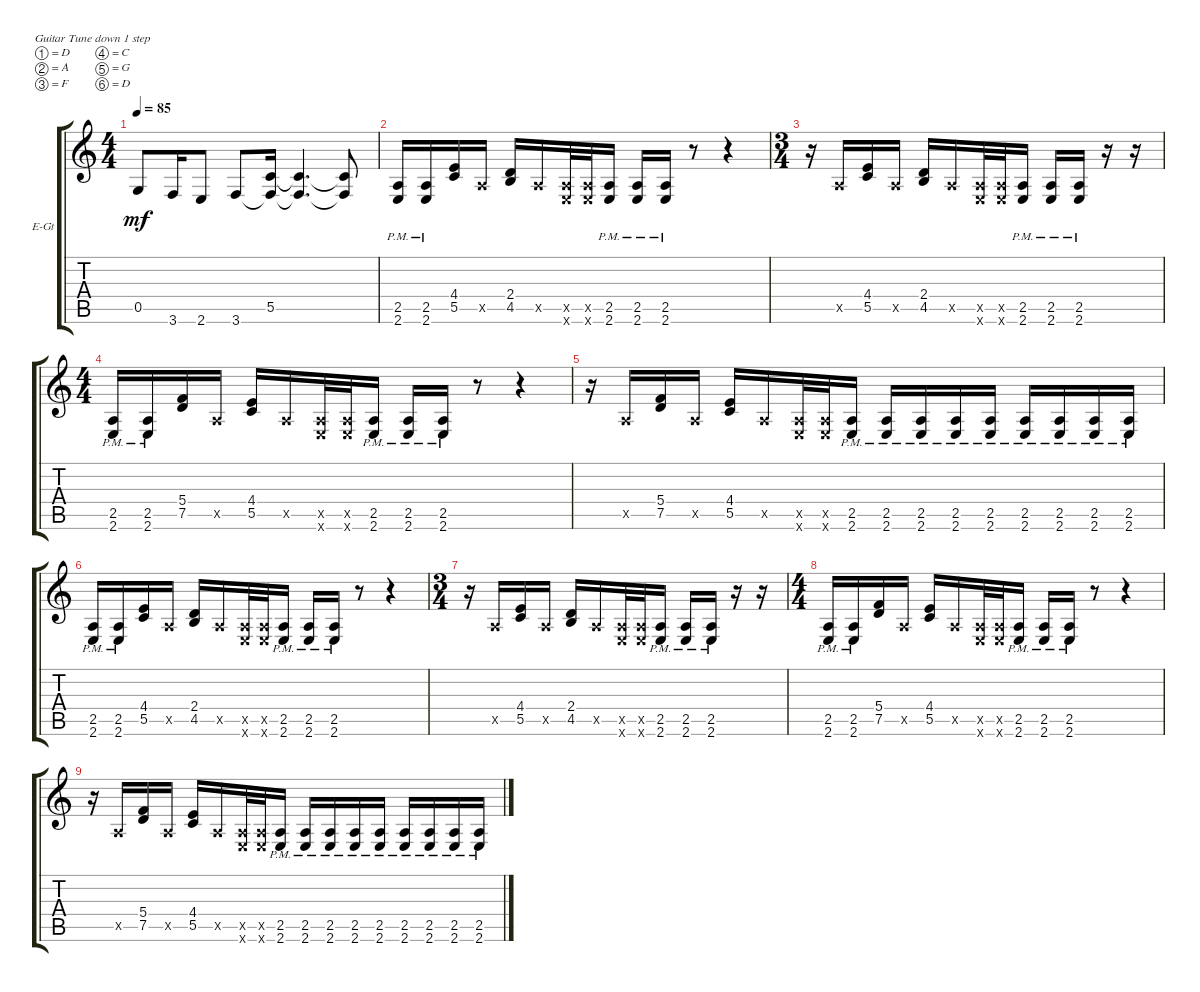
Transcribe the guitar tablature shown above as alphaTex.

\defaultSystemsLayout 4
\bracketExtendMode groupsimilarinstruments
\firstSystemTrackNameOrientation horizontal
\otherSystemsTrackNameOrientation horizontal
\track ("Electric Guitar" "E-Gt") {instrument distortionguitar}
\staff {score tabs}
\tuning (D4 A3 F3 C3 G2 D2)
\ts (4 4)
\tempo 85
\clef g2
\ks c
0.5{t}.8{dy mf} 3.6.16 2.6.8 3.6.8 (5.5 3.6{t}).16 (5.5{t} 3.6{t}).4{d} (3.6{t} 5.5{t}).8 |
(2.6{pm} 2.5{pm}).16 (2.5{pm} 2.6{pm}).16 (5.5 4.4).16 2.5{x}.16 (2.4 4.5).16 2.5{x}.16 (2.6{x} 2.5{x}).32 (2.5{x} 2.6{x}).32 (2.6{pm} 2.5{pm}).16 (2.5{pm} 2.6{pm}).16 (2.5{pm} 2.6{pm}).16 r.8 r.4 |
\ts (3 4)
r.16 2.5{x}.16 (4.4 5.5).16 2.5{x}.16 (2.4 4.5).16 2.5{x}.16 (2.5{x} 2.6{x}).32 (2.6{x} 2.5{x}).32 (2.5{pm} 2.6{pm}).16 (2.5{pm} 2.6{pm}).16 (2.6{pm} 2.5{pm}).16 r.16 r.16 |
\ts (4 4)
(2.6{pm} 2.5{pm}).16 (2.5{pm} 2.6{pm}).16 (7.5 5.4).16 2.5{x}.16 (4.4 5.5).16 2.5{x}.16 (2.6{x} 2.5{x}).32 (2.5{x} 2.6{x}).32 (2.6{pm} 2.5{pm}).16 (2.5{pm} 2.6{pm}).16 (2.5{pm} 2.6{pm}).16 r.8 r.4 |
r.16 2.5{x}.16 (5.4 7.5).16 2.5{x}.16 (4.4 5.5).16 2.5{x}.16 (2.5{x} 2.6{x}).32 (2.6{x} 2.5{x}).32 (2.5{pm} 2.6{pm}).16 (2.5{pm} 2.6{pm}).16 (2.6{pm} 2.5{pm}).16 (2.5{pm} 2.6{pm}).16 (2.6{pm} 2.5{pm}).16 (2.5{pm} 2.6{pm}).16 (2.6{pm} 2.5{pm}).16 (2.5{pm} 2.6{pm}).16 (2.6{pm} 2.5{pm}).16 |
(2.6{pm} 2.5{pm}).16 (2.5{pm} 2.6{pm}).16 (5.5 4.4).16 2.5{x}.16 (2.4 4.5).16 2.5{x}.16 (2.6{x} 2.5{x}).32 (2.5{x} 2.6{x}).32 (2.6{pm} 2.5{pm}).16 (2.5{pm} 2.6{pm}).16 (2.5{pm} 2.6{pm}).16 r.8 r.4 |
\ts (3 4)
r.16 2.5{x}.16 (4.4 5.5).16 2.5{x}.16 (2.4 4.5).16 2.5{x}.16 (2.5{x} 2.6{x}).32 (2.6{x} 2.5{x}).32 (2.5{pm} 2.6{pm}).16 (2.5{pm} 2.6{pm}).16 (2.6{pm} 2.5{pm}).16 r.16 r.16 |
\ts (4 4)
(2.6{pm} 2.5{pm}).16 (2.5{pm} 2.6{pm}).16 (7.5 5.4).16 2.5{x}.16 (4.4 5.5).16 2.5{x}.16 (2.6{x} 2.5{x}).32 (2.6{x} 2.5{x}).32 (2.6{pm} 2.5{pm}).16 (2.5{pm} 2.6{pm}).16 (2.5{pm} 2.6{pm}).16 r.8 r.4 |
r.16 2.5{x}.16 (5.4 7.5).16 2.5{x}.16 (4.4 5.5).16 2.5{x}.16 (2.5{x} 2.6{x}).32 (2.6{x} 2.5{x}).32 (2.5{pm} 2.6{pm}).16 (2.5{pm} 2.6{pm}).16 (2.6{pm} 2.5{pm}).16 (2.5{pm} 2.6{pm}).16 (2.6{pm} 2.5{pm}).16 (2.5{pm} 2.6{pm}).16 (2.6{pm} 2.5{pm}).16 (2.5{pm} 2.6{pm}).16 (2.6{pm} 2.5{pm}).16
